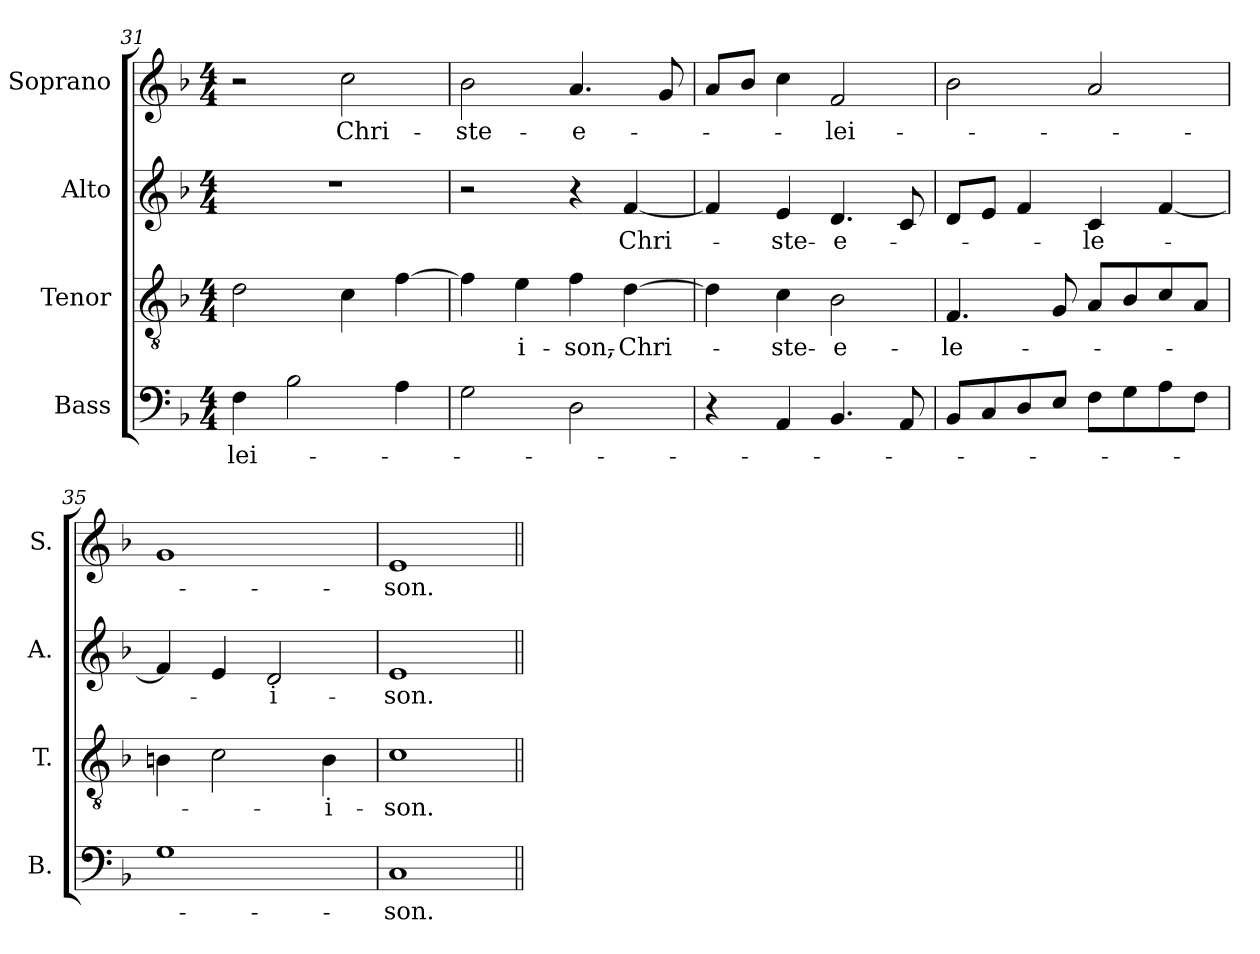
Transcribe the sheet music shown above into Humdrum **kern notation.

**kern	**text	**kern	**text	**kern	**text	**kern	**text
*part4	*part4	*part3	*part3	*part2	*part2	*part1	*part1
*staff4	*staff4	*staff3	*staff3	*staff2	*staff2	*staff1	*staff1
*I"Bass	*	*I"Tenor	*	*I"Alto	*	*I"Soprano	*
*I'B.	*	*I'T.	*	*I'A.	*	*I'S.	*
*clefF4	*	*clefGv2	*	*clefG2	*	*clefG2	*
*	*	*ITrd7c12	*	*	*	*	*
*k[b-]	*	*k[b-]	*	*k[b-]	*	*k[b-]	*
*F:	*	*F:	*	*F:	*	*F:	*
*M4/4	*	*M4/4	*	*M4/4	*	*M4/4	*
=31	=31	=31	=31	=31	=31	=31	=31
!	!LO:LY:b:color=#000000	!	!	!	!	!	!
4Fi\	-lei-	2Di\	.	1r	.	2r	.
2B-i\	.	.	.	.	.	.	.
!	!	!	!	!	!	!	!LO:LY:b:color=#000000
.	.	4Ci\	.	.	.	2cci\	-Chri-
4Ai\	.	[4Fi\	.	.	.	.	.
!!LO:PB:g=z
=32	=32	=32	=32	=32	=32	=32	=32
!	!	!	!	!	!	!	!LO:LY:b:color=#000000
2Gi\	.	4Fi\]	.	2r	.	2b-i\	-ste-
!	!	!	!LO:LY:b:color=#000000	!	!	!	!
.	.	4Ei\	-i-	.	.	.	.
!	!	!	!LO:LY:b:color=#000000	!	!	!	!
!	!	!	!	!	!	!	!LO:LY:b:color=#000000
2Di\	.	4Fi\	-son,-	4r	.	4.ai/	-e-
!	!	!	!LO:LY:b:color=#000000	!	!	!	!
!	!	!	!	!	!LO:LY:b:color=#000000	!	!
.	.	[4Di\	-Chri-	[4fi/	-Chri-	.	.
.	.	.	.	.	.	8gi/	.
=33	=33	=33	=33	=33	=33	=33	=33
4r	.	4Di\]	.	4fi/]	.	8ai/L	.
.	.	.	.	.	.	8b-i/J	.
!	!	!	!LO:LY:b:color=#000000	!	!	!	!
!	!	!	!	!	!LO:LY:b:color=#000000	!	!
4AAi/	.	4Ci\	-ste-	4ei/	-ste-	4cci\	.
!	!	!	!LO:LY:b:color=#000000	!	!	!	!
!	!	!	!	!	!LO:LY:b:color=#000000	!	!
!	!	!	!	!	!	!	!LO:LY:b:color=#000000
4.BB-i/	.	2BB-i\	-e-	4.di/	-e-	2fi/	-lei-
8AAi/	.	.	.	8ci/	.	.	.
=34	=34	=34	=34	=34	=34	=34	=34
!	!	!	!LO:LY:b:color=#000000	!	!	!	!
8BB-i/L	.	4.FFi/	-le-	8di/L	.	2b-i\	.
8Ci/	.	.	.	8ei/J	.	.	.
8Di/	.	.	.	4fi/	.	.	.
8Ei/J	.	8GGi/	.	.	.	.	.
!	!	!	!	!	!LO:LY:b:color=#000000	!	!
8Fi\L	.	8AAi/L	.	4ci/	-le-	2ai/	.
8Gi\	.	8BB-i/	.	.	.	.	.
8Ai\	.	8Ci/	.	[4fi/	.	.	.
8Fi\J	.	8AAi/J	.	.	.	.	.
=35	=35	=35	=35	=35	=35	=35	=35
1Gi	.	4BBni\	.	4fi/]	.	1gi	.
.	.	2Ci\	.	4ei/	.	.	.
!	!	!	!	!	!LO:LY:b:color=#000000	!	!
.	.	.	.	2di/	-i-	.	.
!	!	!	!LO:LY:b:color=#000000	!	!	!	!
.	.	4BBi\	-i-	.	.	.	.
=36	=36	=36	=36	=36	=36	=36	=36
!	!LO:LY:b:color=#000000	!	!	!	!	!	!
!	!	!	!LO:LY:b:color=#000000	!	!	!	!
!	!	!	!	!	!LO:LY:b:color=#000000	!	!
!	!	!	!	!	!	!	!LO:LY:b:color=#000000
1Ci	-son.	1Ci	-son.	1ei	-son.-	1ei	-son.-
=||	=||	=||	=||	=||	=||	=||	=||
*-	*-	*-	*-	*-	*-	*-	*-
